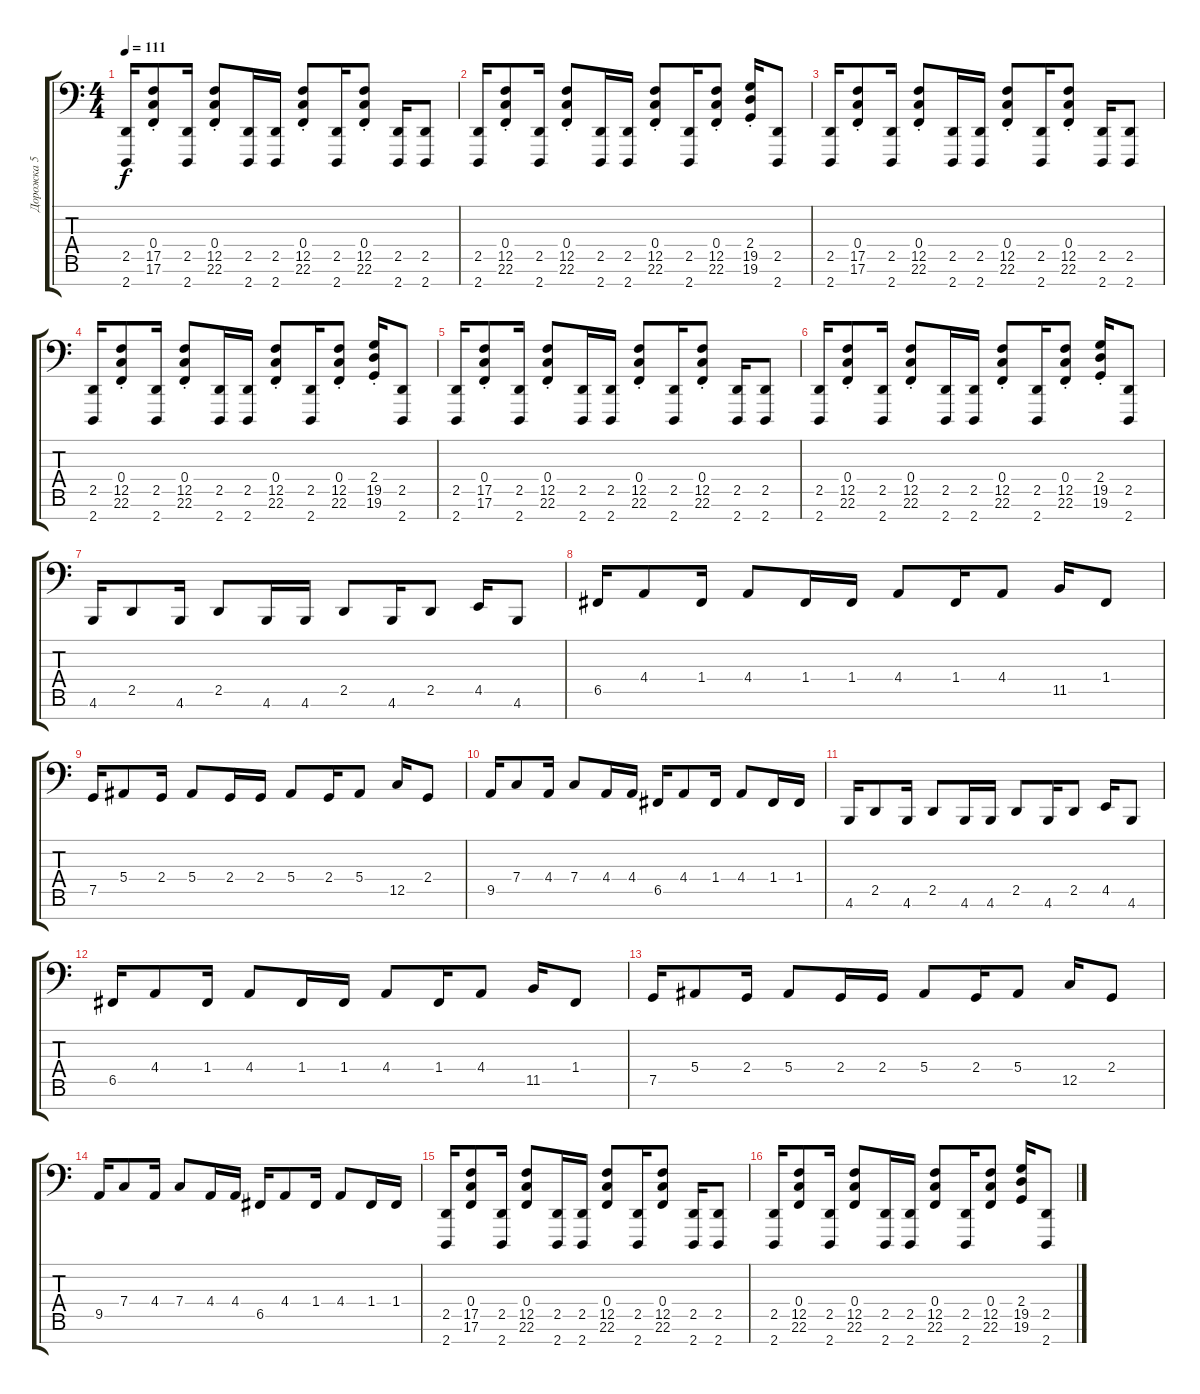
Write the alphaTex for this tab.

\track ("Дорожка 5" "Дорожка 5") {instrument lead8bassandlead}
\staff {score tabs}
\tuning (C5 D4 A3 F2 C2 G1 C1) {hide}
\ts (4 4)
\tempo 111
\clef f4
\ks c
(2.5 2.7).16{dy f} (0.4{st} 17.5{st} 17.6{st}).8 (2.5 2.7).16 (0.4{st} 12.5{st} 22.6{st}).8 (2.5 2.7).16 (2.5 2.7).16 (0.4{st} 12.5{st} 22.6{st}).8 (2.5 2.7).16 (0.4{st} 12.5{st} 22.6{st}).8 (2.5 2.7).16 (2.5 2.7).8 |
(2.5 2.7).16 (0.4{st} 12.5{st} 22.6{st}).8 (2.5 2.7).16 (0.4{st} 12.5{st} 22.6{st}).8 (2.5 2.7).16 (2.5 2.7).16 (0.4{st} 12.5{st} 22.6{st}).8 (2.5 2.7).16 (0.4{st} 12.5{st} 22.6{st}).8 (2.4{st} 19.5{st} 19.6{st}).16 (2.5 2.7).8 |
(2.5 2.7).16 (0.4{st} 17.5{st} 17.6{st}).8 (2.5 2.7).16 (0.4{st} 12.5{st} 22.6{st}).8 (2.5 2.7).16 (2.5 2.7).16 (0.4{st} 12.5{st} 22.6{st}).8 (2.5 2.7).16 (0.4{st} 12.5{st} 22.6{st}).8 (2.5 2.7).16 (2.5 2.7).8 |
(2.5 2.7).16 (0.4{st} 12.5{st} 22.6{st}).8 (2.5 2.7).16 (0.4{st} 12.5{st} 22.6{st}).8 (2.5 2.7).16 (2.5 2.7).16 (0.4{st} 12.5{st} 22.6{st}).8 (2.5 2.7).16 (0.4{st} 12.5{st} 22.6{st}).8 (2.4{st} 19.5{st} 19.6{st}).16 (2.5 2.7).8 |
(2.5 2.7).16 (0.4{st} 17.5{st} 17.6{st}).8 (2.5 2.7).16 (0.4{st} 12.5{st} 22.6{st}).8 (2.5 2.7).16 (2.5 2.7).16 (0.4{st} 12.5{st} 22.6{st}).8 (2.5 2.7).16 (0.4{st} 12.5{st} 22.6{st}).8 (2.5 2.7).16 (2.5 2.7).8 |
(2.5 2.7).16 (0.4{st} 12.5{st} 22.6{st}).8 (2.5 2.7).16 (0.4{st} 12.5{st} 22.6{st}).8 (2.5 2.7).16 (2.5 2.7).16 (0.4{st} 12.5{st} 22.6{st}).8 (2.5 2.7).16 (0.4{st} 12.5{st} 22.6{st}).8 (2.4{st} 19.5{st} 19.6{st}).16 (2.5 2.7).8 |
4.6.16 2.5.8 4.6.16 2.5.8 4.6.16 4.6.16 2.5.8 4.6.16 2.5.8 4.5.16 4.6.8 |
6.5.16 4.4.8 1.4.16 4.4.8 1.4.16 1.4.16 4.4.8 1.4.16 4.4.8 11.5.16 1.4.8 |
7.5.16 5.4.8 2.4.16 5.4.8 2.4.16 2.4.16 5.4.8 2.4.16 5.4.8 12.5.16 2.4.8 |
9.5.16 7.4.8 4.4.16 7.4.8 4.4.16 4.4.16 6.5.16 4.4.8 1.4.16 4.4.8 1.4.16 1.4.16 |
4.6.16 2.5.8 4.6.16 2.5.8 4.6.16 4.6.16 2.5.8 4.6.16 2.5.8 4.5.16 4.6.8 |
6.5.16 4.4.8 1.4.16 4.4.8 1.4.16 1.4.16 4.4.8 1.4.16 4.4.8 11.5.16 1.4.8 |
7.5.16 5.4.8 2.4.16 5.4.8 2.4.16 2.4.16 5.4.8 2.4.16 5.4.8 12.5.16 2.4.8 |
9.5.16 7.4.8 4.4.16 7.4.8 4.4.16 4.4.16 6.5.16 4.4.8 1.4.16 4.4.8 1.4.16 1.4.16 |
(2.5 2.7).16 (0.4 17.5 17.6).8 (2.5 2.7).16 (0.4 12.5 22.6).8 (2.5 2.7).16 (2.5 2.7).16 (0.4 12.5 22.6).8 (2.5 2.7).16 (0.4 12.5 22.6).8 (2.5 2.7).16 (2.5 2.7).8 |
(2.5 2.7).16 (0.4 12.5 22.6).8 (2.5 2.7).16 (0.4 12.5 22.6).8 (2.5 2.7).16 (2.5 2.7).16 (0.4 12.5 22.6).8 (2.5 2.7).16 (0.4 12.5 22.6).8 (2.4 19.5 19.6).16 (2.5 2.7).8
